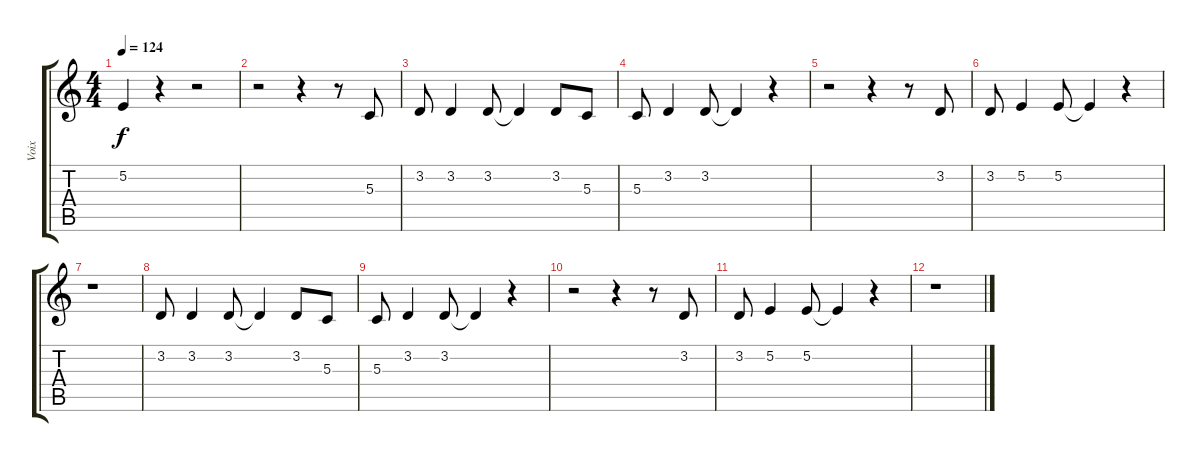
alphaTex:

\track ("Voix" "Voix") {instrument tangoaccordion}
\staff {score tabs}
\tuning (E4 B3 G3 D3 A2 E2) {hide}
\ts (4 4)
\tempo 124
\clef g2
\ks c
5.2.4{dy f} r.4 r.2 |
r.2 r.4 r.8 5.3.8 |
3.2.8 3.2.4 3.2.8 3.2{t}.4 3.2.8 5.3.8 |
5.3.8 3.2.4 3.2.8 3.2{t}.4 r.4 |
r.2 r.4 r.8 3.2.8 |
3.2.8 5.2.4 5.2.8 5.2{t}.4 r.4 |
r.1 |
3.2.8 3.2.4 3.2.8 3.2{t}.4 3.2.8 5.3.8 |
5.3.8 3.2.4 3.2.8 3.2{t}.4 r.4 |
r.2 r.4 r.8 3.2.8 |
3.2.8 5.2.4 5.2.8 5.2{t}.4 r.4 |
r.1
